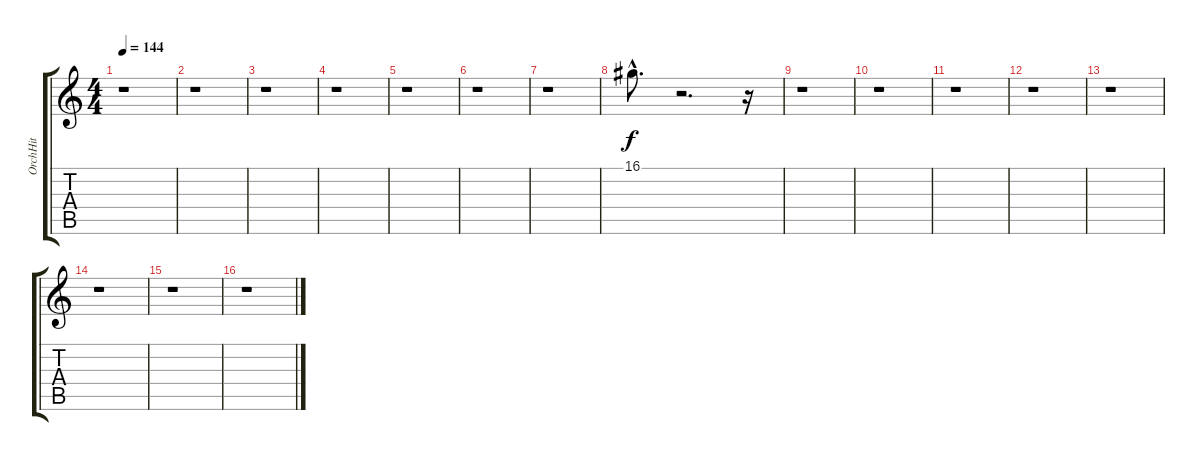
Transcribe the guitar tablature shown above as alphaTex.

\track ("OrchHit" "OrchHit") {instrument orchestrahit}
\staff {score tabs}
\tuning (E4 B3 G3 D3 A2 E2) {hide}
\ts (4 4)
\tempo 144
\clef g2
\ks c
r.1{dy f} |
r.1 |
r.1 |
r.1 |
r.1 |
r.1 |
r.1 |
16.1{hac}.8{d} r.2{d} r.16 |
r.1 |
r.1 |
r.1 |
r.1 |
r.1 |
r.1 |
r.1 |
r.1
